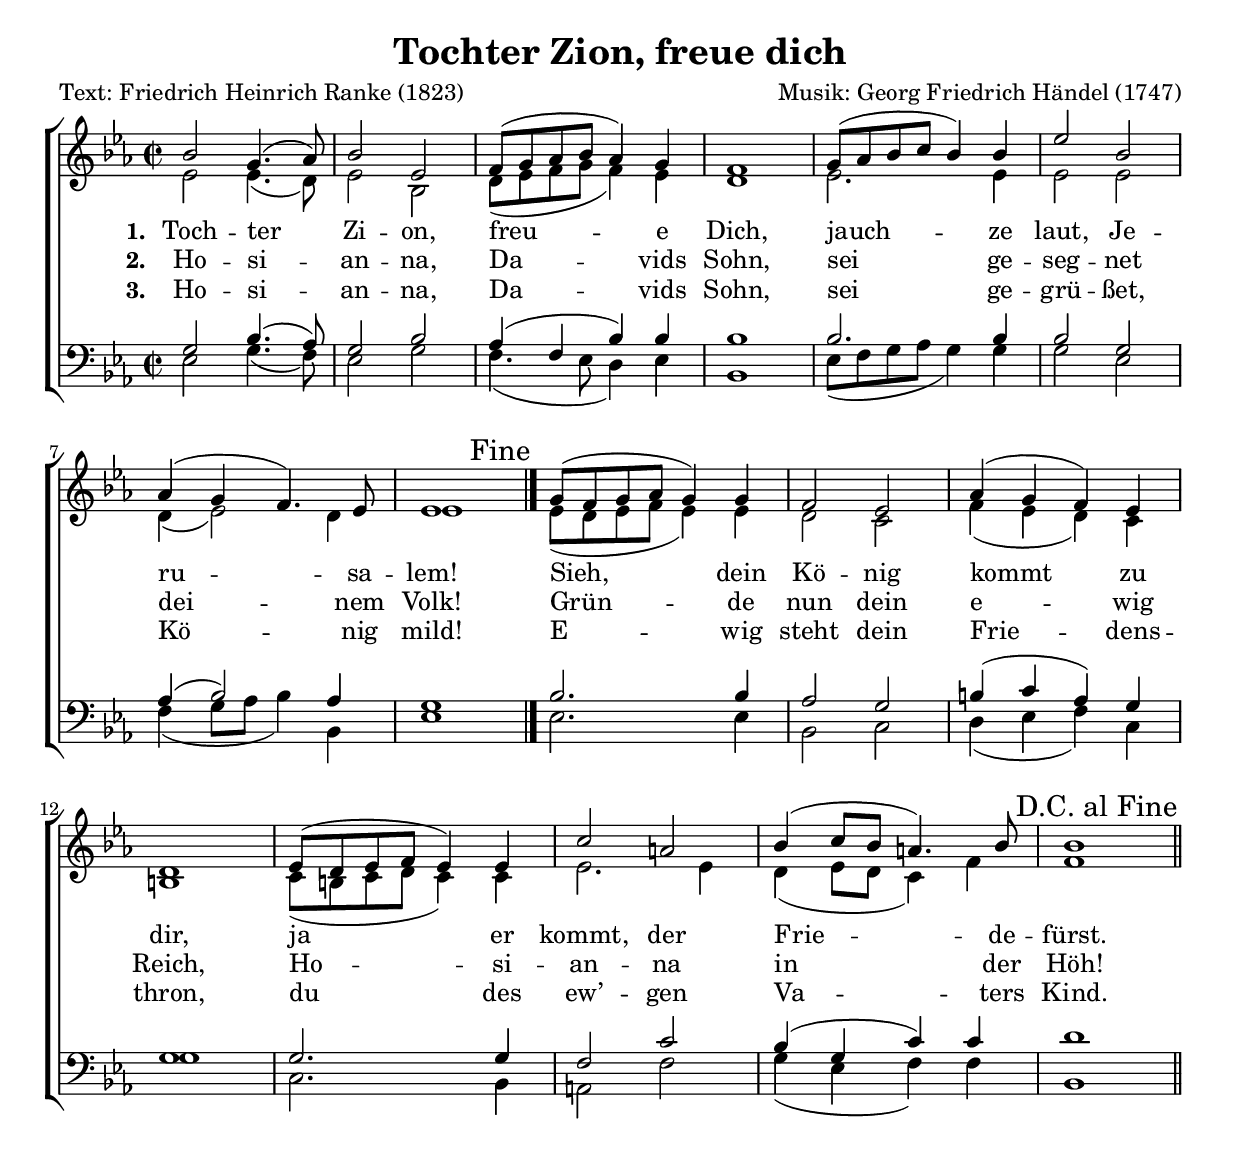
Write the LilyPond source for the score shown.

\version "2.15.14"
\language "deutsch"
\include "default.ly"

\header {
	title = "Tochter Zion, freue dich"
	composer="Musik: Georg Friedrich Händel (1747)"
	poet="Text: Friedrich Heinrich Ranke (1823)"
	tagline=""
	%opus =
	% arranger =
    id = "d45f87b71bb864655cfb11a7b7a32fd44e53c792"
	}

global = \relative c {
	\time 2/2
	
}

dcaf = { 
	\once \override Score.RehearsalMark #'break-visibility = #end-of-line-visible
	\once \override Score.RehearsalMark #'self-alignment-X = #RIGHT
	\mark "D.C. al Fine" }

	fine = { 
	%\once \override Score.RehearsalMark #'break-visibility = #end-of-line-visible
	\once \override Score.RehearsalMark #'self-alignment-X = #RIGHT
	\mark "Fine" }
	
snotes = \relative c'' {
	b2 g4.( as8)
	b2 es,
	f8([ g as b] as4) g
	f1
	g8([ as b c] b4) b
	es2 b
	as4( g f4.) es8
	es1
	\bar "|." \fine
	
	g8[( f g as] g4) g
	f2 es
	as4( g f) es
	d1
	es8[( d es f] es4) es
	c'2 a
	b4( c8[ b] a4.) b8 b1 \dcaf \bar "||"
}

anotes = \relative c' {
	es2 es4.( d8)
	es2 b
	d8([ es f g] f4) es
	d1
	es2. es4
	es2 es
	d4( es2) d4
	es1
	
	
	es8[( d es f] es4) es
	d2 c
	f4( es d) c
	h1
	c8([ h c d] c4) c
	es2. es4
	d4( es8[ d] c4) f
	f1
}

tnotes = \relative c' {
	g2 b4.( as8)
	g2 b
	as4( f b) b
	b1
	b2. b4
	b2 g
	as4( b2) as4
	g1
	
	b2. b4
	as2 g
	h4( c as) g
	g1
	g2.  g4
	f2 c'
	b4( g c) c
	d1
}

bnotes = \relative c {
	es2 g4.( f8)
	es2 g
	f4.( es8 d4) es
	b1
	es8([ f g as] g4) g
	g2 es
	f4( g8[ as] b4) b,
	es1
	
	es2. es4
	b2 c
	d4( es f) c
	g'1
	c,2. b4
	a2 f'
	g4( es f) f
	b,1
}


zionone = \lyricmode { \set stanza = "1. "
	Toch -- ter Zi -- on, freu -- e Dich,
	jauch -- ze laut, Je -- ru -- sa -- lem!
	Sieh, dein Kö -- nig kommt zu dir,
	ja er kommt, der Frie -- de -- fürst.
}

ziontwo = \lyricmode { \set stanza = "2. "
	Ho -- si -- an -- na, Da -- vids Sohn,
	sei ge -- seg -- net dei -- nem Volk!
	Grün -- de nun dein e -- wig Reich,
	Ho -- si -- an -- na in der Höh!
}

zionthree = \lyricmode { \set stanza = "3. "
	Ho -- si -- an -- na, Da -- vids Sohn,
	sei ge -- grü -- ßet, Kö -- nig mild!
	E -- wig steht dein Frie -- dens -- thron,
	du des ew’ -- gen Va -- ters Kind.
}

sapart = {
	\new Staff <<
		\new Voice = "s" {
			\voiceOne
			\key es \major
			\autoBeamOff
			\clef treble
			\global
			\snotes
		}
		\new Lyrics \lyricsto "s" \zionone
		\new Lyrics \lyricsto "s" \ziontwo
		\new Lyrics \lyricsto "s" \zionthree
		
		\new Voice = "a" {
			\voiceTwo
			\key es \major
			\autoBeamOff
			\clef treble
			\global
			\anotes
		}
	>>
}
	

	
tbpart = {
	\new Staff <<
		\new Voice = "t" {
			\voiceOne
			\key es \major
			\autoBeamOff
			\clef "treble_8"
			\global
			\tnotes
		}
		
		\new Voice = "b" {
			\voiceTwo
			\key es \major
			\autoBeamOff
			\clef bass
			\global
			\bnotes
		}
	>>
}



\score {
	\new ChoirStaff <<
		\sapart
		
		\tbpart
		
		>>
		\layout{}
		\midi{}	

}

	
